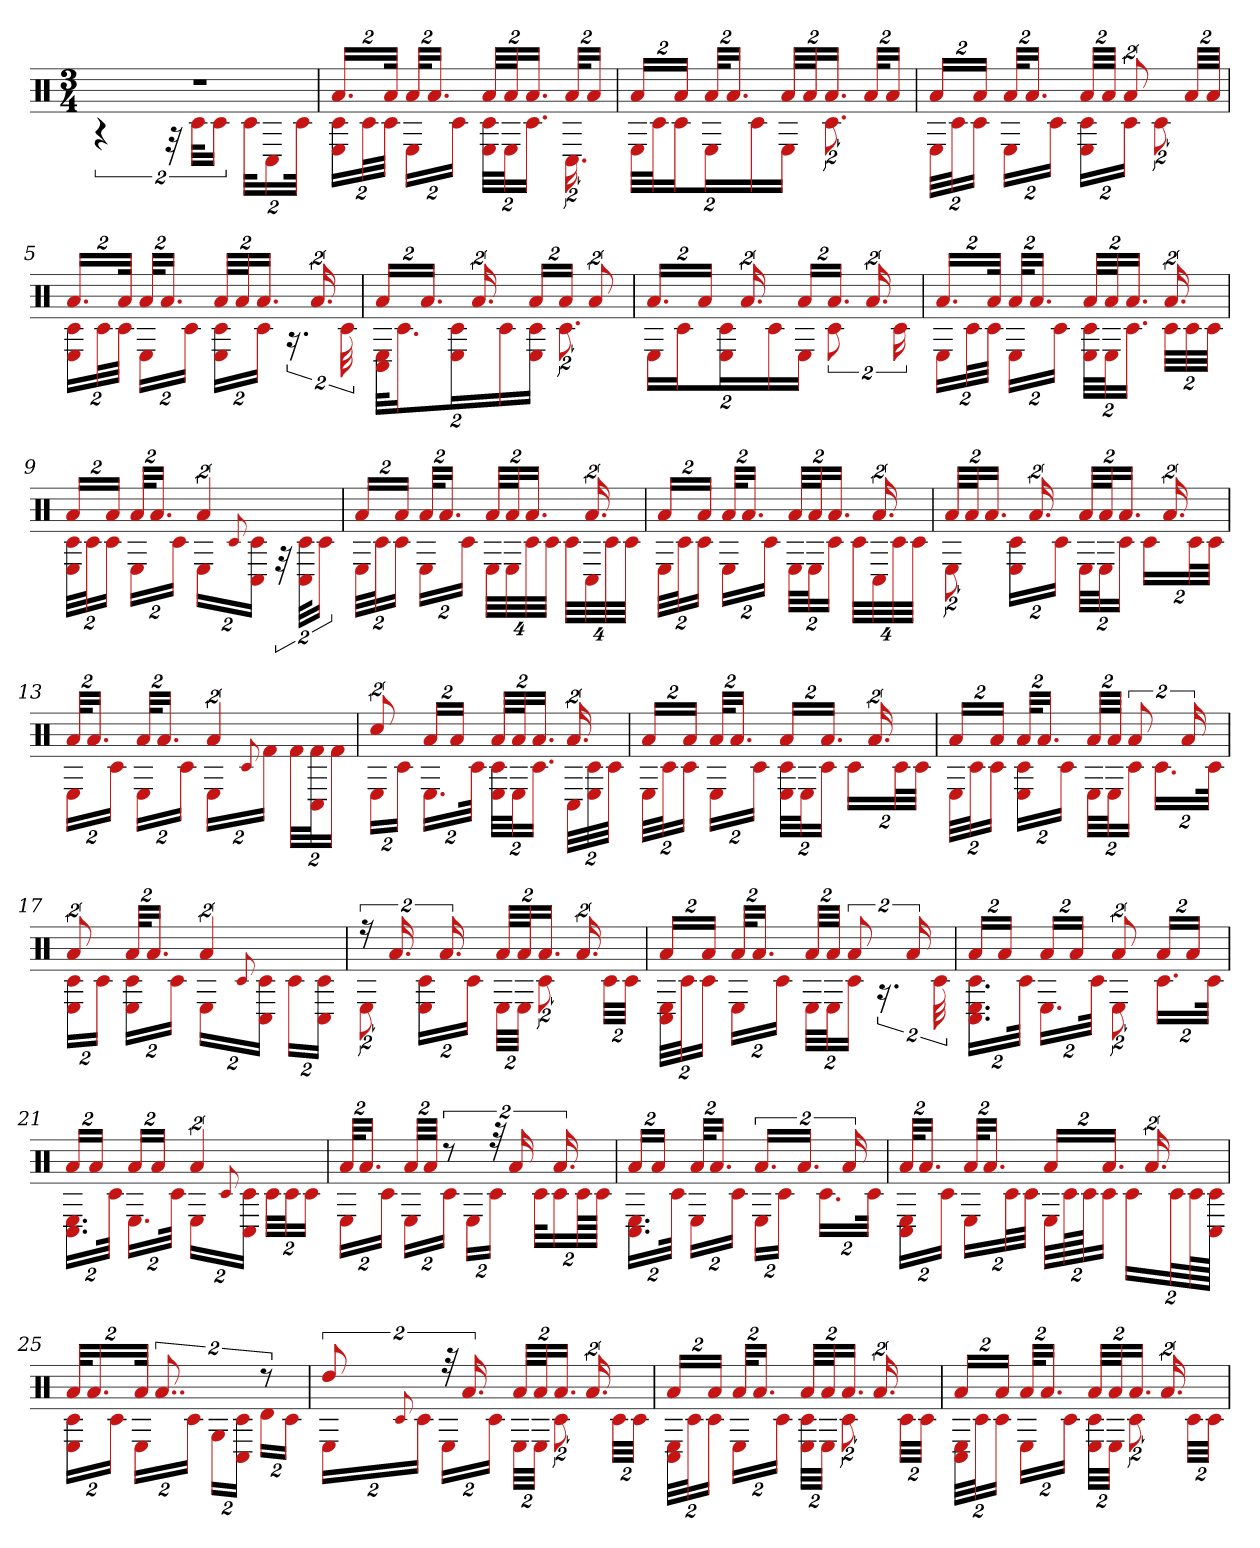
**kern
*part1
*staff1
*clefX
*k[]
*M3/4
=1
*^
2.r	8%3r
.	64%3r
.	64%3c#KL
.	32%3c#J
.	64%3c#KL
.	32%3C#
.	64%3c#Jk
=2	=2
32%3.aL	32%3c# 32%3EL
.	64%3c#L
64%3aJk	64%3c#JJ
64%3aKL	32%3EL
32%3.aJ	.
.	32%3c#J
64%3aLL	64%3c# 64%3ELL
64%3aJ	64%3EJ
32%3.aJ	32%3.c#J
64%3aKL	32%3.C#
32%3aJ	.
=3	=3
32%3aL	64%3ELL
.	64%3c#J
32%3aJ	32%3c#J
64%3aKL	32%3EL
32%3.aJ	.
.	32%3c#J
64%3aLL	32%3EJ
64%3aJ	.
32%3.aJ	16%3.c#
64%3aKL	.
32%3aJ	.
=4	=4
32%3aL	64%3ELL
.	64%3c#J
32%3aJ	32%3c#J
64%3aKL	32%3EL
32%3.aJ	.
.	32%3c#J
64%3aLL	32%3c# 32%3EL
64%3aJJ	.
16%3a	32%3c#J
.	16%3c#
64%3aLL	.
64%3aJJ	.
=5	=5
32%3.aL	32%3c# 32%3EL
.	64%3c#L
64%3aJk	64%3c#JJ
64%3aKL	32%3EL
32%3.aJ	.
.	32%3c#J
64%3aLL	32%3E 32%3c#L
64%3aJ	.
32%3.aJ	32%3c#J
.	32%3.r
32%3.a	.
.	64%3c#
=6	=6
32%3aL	64%3C# 64%3EKL
.	32%3.c#J
32%3.aJ	.
.	32%3c# 32%3EL
32%3.a	.
.	32%3c#J
32%3aL	32%3E 32%3c#J
32%3aJ	16%3.c#
16%3a	.
=7	=7
32%3.aL	32%3EL
.	32%3c#J
32%3aJ	.
.	32%3E 32%3c#L
32%3.a	.
.	32%3c#J
32%3aL	32%3EJ
32%3.aJ	16%3c#
32%3.a	.
.	32%3c#
=8	=8
32%3.aL	32%3EL
.	64%3c#L
64%3aJk	64%3c#JJ
64%3aKL	32%3EL
32%3.aJ	.
.	32%3c#J
64%3aLL	64%3E 64%3c#LL
64%3aJ	64%3EJ
32%3.aJ	32%3.c#J
32%3.a	64%3c#LL
.	64%3c#
.	64%3c#JJ
=9	=9
32%3aL	64%3c# 64%3ELL
.	64%3c#J
32%3aJ	32%3c#J
64%3aKL	32%3EL
32%3.aJ	.
.	32%3c#J
8%3a	32%3EL
.	8qqc#
.	32%3C# 32%3c#J
.	64%3r
.	64%3C# 64%3c#KL
.	32%3c#J
=10	=10
32%3aL	64%3ELL
.	64%3c#J
32%3aJ	32%3c#J
64%3aKL	32%3EL
32%3.aJ	.
.	32%3c#J
64%3aLL	64%3ELL
64%3aJ	64%3E
32%3.aJ	64%3c#
.	64%3c#JJ
.	64%3c#LL
32%3.a	64%3C#
.	64%3c#
.	64%3c#JJ
=11	=11
32%3aL	64%3ELL
.	64%3c#J
32%3aJ	32%3c#J
64%3aKL	32%3EL
32%3.aJ	.
.	32%3c#J
64%3aLL	64%3ELL
64%3aJ	64%3EJ
32%3.aJ	32%3c#J
.	64%3c#LL
32%3.a	64%3C#
.	64%3c#
.	64%3c#JJ
=12	=12
64%3aLL	16%3E
64%3aJ	.
32%3.aJ	.
.	32%3c# 32%3EL
32%3.a	.
.	32%3c#J
64%3aLL	64%3ELL
64%3aJ	64%3EJ
32%3.aJ	32%3c#J
.	32%3c#L
32%3.a	.
.	64%3c#L
.	64%3c#JJ
=13	=13
64%3aKL	32%3EL
32%3.aJ	.
.	32%3c#J
64%3aKL	32%3EL
32%3.aJ	.
.	32%3c#J
8%3a	32%3EL
.	8qqc#
.	32%3f#J
.	64%3f#LL
.	64%3C# 64%3f#J
.	32%3f#J
=14	=14
16%3cc#	32%3EL
.	32%3c#J
32%3aL	32%3.EL
32%3aJ	.
.	64%3c#Jk
64%3aLL	64%3E 64%3c#LL
64%3aJ	64%3EJ
32%3.aJ	32%3.c#J
32%3.a	64%3C#LL
.	64%3E 64%3c#
.	64%3c#JJ
=15	=15
32%3aL	64%3ELL
.	64%3c#J
32%3aJ	32%3c#J
64%3aKL	32%3EL
32%3.aJ	.
.	32%3c#J
32%3aL	64%3E 64%3c#LL
.	64%3EJ
32%3.aJ	32%3c#J
.	32%3c#L
32%3.a	.
.	64%3c#L
.	64%3c#JJ
=16	=16
32%3aL	64%3ELL
.	64%3c#J
32%3aJ	32%3c#J
64%3aKL	32%3E 32%3c#L
32%3.aJ	.
.	32%3c#J
64%3aLL	64%3ELL
64%3aJJ	64%3EJ
16%3a	32%3c#J
.	32%3.c#L
32%3a	.
.	64%3c#Jk
=17	=17
16%3a	32%3c# 32%3EL
.	32%3c#J
64%3aKL	32%3c# 32%3EL
32%3.aJ	.
.	32%3c#J
8%3a	32%3EL
.	8qqc#
.	32%3C# 32%3c#J
.	32%3c#L
.	32%3C# 32%3c#J
=18	=18
32%3r	16%3E
32%3.a	.
.	32%3c# 32%3EL
32%3.a	.
.	32%3c#J
64%3aLL	64%3ELL
64%3aJ	64%3EJJ
32%3.aJ	16%3c#
32%3.a	.
.	64%3c#LL
.	64%3c#JJ
=19	=19
32%3aL	64%3C# 64%3ELL
.	64%3c#J
32%3aJ	32%3c#J
64%3aKL	32%3EL
32%3.aJ	.
.	32%3c#J
64%3aLL	64%3ELL
64%3aJJ	64%3EJ
16%3a	32%3c#J
.	32%3.r
32%3a	.
.	64%3c#
=20	=20
32%3aL	32%3.C# 32%3.c# 32%3.EL
32%3aJ	.
.	64%3c#Jk
32%3aL	32%3.EL
32%3aJ	.
.	64%3c#Jk
16%3a	16%3E
32%3aL	32%3.c#L
32%3aJ	.
.	64%3c#Jk
=21	=21
32%3aL	32%3.C# 32%3.EL
32%3aJ	.
.	64%3c#Jk
32%3aL	32%3.EL
32%3aJ	.
.	64%3c#Jk
8%3a	32%3EL
.	8qqc#
.	32%3c# 32%3C#J
.	64%3c#LL
.	64%3c#J
.	32%3c#J
=22	=22
64%3aKL	32%3EL
32%3.aJ	.
.	32%3c#J
64%3aLL	32%3EL
64%3aJJ	.
16%3r	32%3c#J
.	32%3EL
64%3r	32%3c#J
32%3a	.
.	64%3c#KL
32%3.a	32%3c#
.	128%3c#LL
.	128%3c#JJJ
=23	=23
32%3aL	32%3.C# 32%3.EL
32%3aJ	.
.	64%3c#Jk
64%3aKL	32%3EL
32%3.aJ	.
.	32%3c#J
32%3.aL	32%3EL
.	32%3c#J
32%3.aJ	.
.	32%3.c#L
32%3a	.
.	64%3c#Jk
=24	=24
64%3aKL	32%3C# 32%3EL
32%3.aJ	.
.	32%3c#J
64%3aKL	32%3EL
32%3.aJ	.
.	64%3c#L
.	64%3c#JJ
32%3aL	64%3ELL
.	128%3c#L
.	128%3c#JJ
32%3.aJ	32%3c#J
.	32%3c#L
32%3.a	.
.	64%3c#L
.	128%3c#L
.	128%3c# 128%3C#JJJ
=25	=25
64%3aKL	32%3E 32%3c#L
32%3.aJ	.
.	32%3c#J
64%3aJJ	32%3EL
16%3..a	.
.	32%3c#J
.	32%3GL
.	32%3C# 32%3c#J
16%3r	32%3dL
.	32%3c#J
=26	=26
16%3dd	32%3EL
.	8qqc#
.	32%3c#J
64%3r	32%3EL
32%3.a	.
.	32%3c#J
64%3aLL	64%3ELL
64%3aJ	64%3EJJ
32%3.aJ	16%3c#
32%3.a	.
.	64%3c#LL
.	64%3c#JJ
=27	=27
32%3aL	64%3C# 64%3ELL
.	64%3c#J
32%3aJ	32%3c#J
64%3aKL	32%3EL
32%3.aJ	.
.	32%3c#J
64%3aLL	64%3c# 64%3ELL
64%3aJ	64%3EJJ
32%3.aJ	16%3c#
32%3.a	.
.	64%3c#LL
.	64%3c#JJ
=28	=28
32%3aL	64%3C# 64%3ELL
.	64%3c#J
32%3aJ	32%3c#J
64%3aKL	32%3EL
32%3.aJ	.
.	32%3c#J
64%3aLL	64%3E 64%3c#LL
64%3aJ	64%3EJJ
32%3.aJ	16%3c#
32%3.a	.
.	64%3c#LL
.	64%3c#JJ
*v	*v
=
*-
